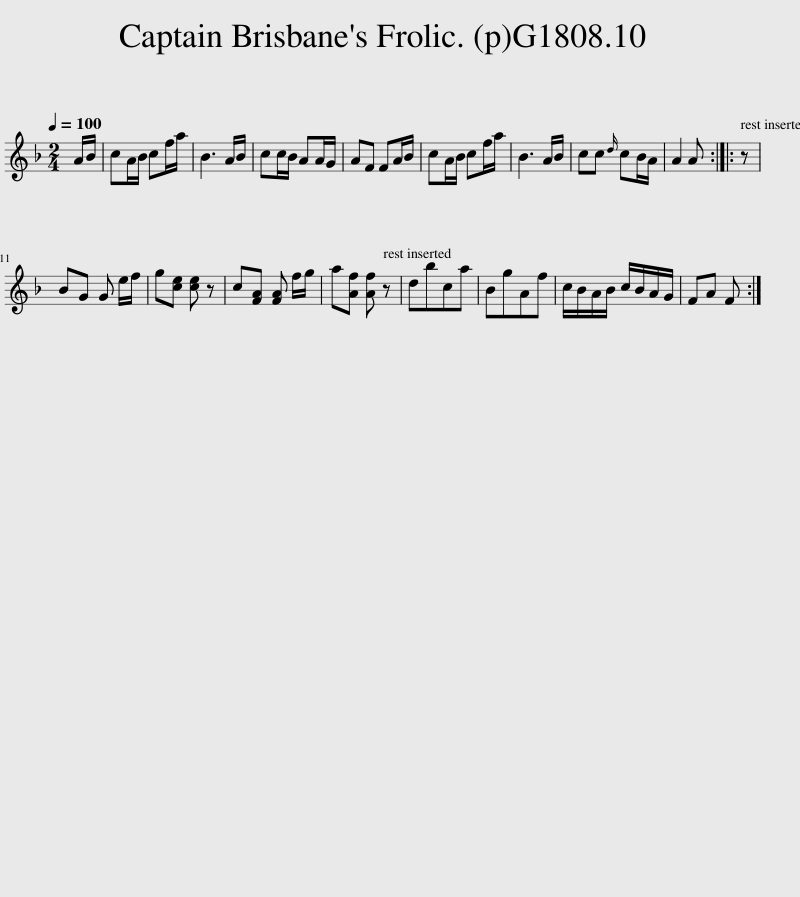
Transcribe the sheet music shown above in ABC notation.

X:1
L:1/8
Q:1/4=100
M:2/4
I:linebreak $
K:F
V:1 treble
V:1
 A/B/ | cA/B/ cf/a/ | B3 A/B/ | cc/B/ AA/G/ | AF FA/B/ | %5
 cA/B/ cf/a/ | B3 A/B/ | cc{d} cB/A/ | A2 A :: z |$ %10
 BG G e/f/ | g[ce] [ce] z | c[FA] [FA] f/g/ | a[Af] [Af] z | dbca | %15
 BgAf | c/B/A/B/ c/B/A/G/ | FA F :| %18
